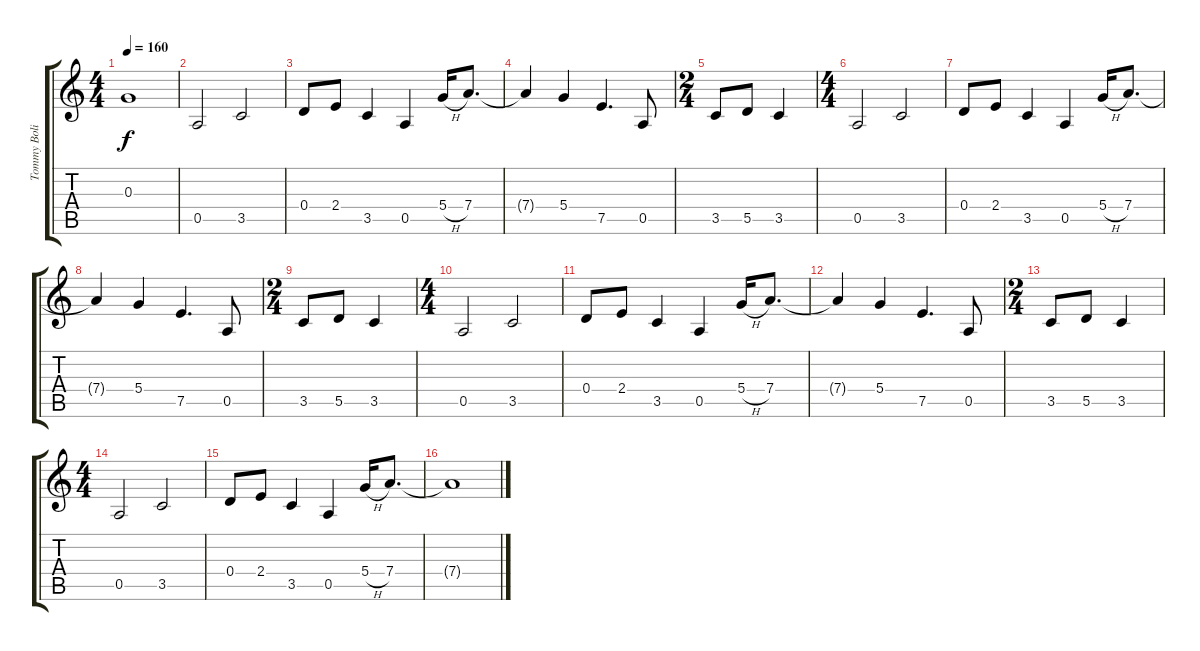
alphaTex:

\track ("Tommy Bolin" "Tommy Boli") {instrument overdrivenguitar}
\staff {score tabs}
\tuning (E4 B3 G3 D3 A2 E2) {hide}
\ts (4 4)
\tempo 160
\clef g2
\ks c
0.3{t}.1{dy f} |
0.5.2 3.5.2 |
0.4.8 2.4.8 3.5.4 0.5.4 5.4{h}.16 7.4.8{d} |
7.4{t}.4 5.4.4 7.5.4{d} 0.5.8 |
\ts (2 4)
3.5.8 5.5.8 3.5.4 |
\ts (4 4)
0.5.2 3.5.2 |
0.4.8 2.4.8 3.5.4 0.5.4 5.4{h}.16 7.4.8{d} |
7.4{t}.4 5.4.4 7.5.4{d} 0.5.8 |
\ts (2 4)
3.5.8 5.5.8 3.5.4 |
\ts (4 4)
0.5.2 3.5.2 |
0.4.8 2.4.8 3.5.4 0.5.4 5.4{h}.16 7.4.8{d} |
7.4{t}.4 5.4.4 7.5.4{d} 0.5.8 |
\ts (2 4)
3.5.8 5.5.8 3.5.4 |
\ts (4 4)
0.5.2 3.5.2 |
0.4.8 2.4.8 3.5.4 0.5.4 5.4{h}.16 7.4.8{d} |
7.4{t}.1
